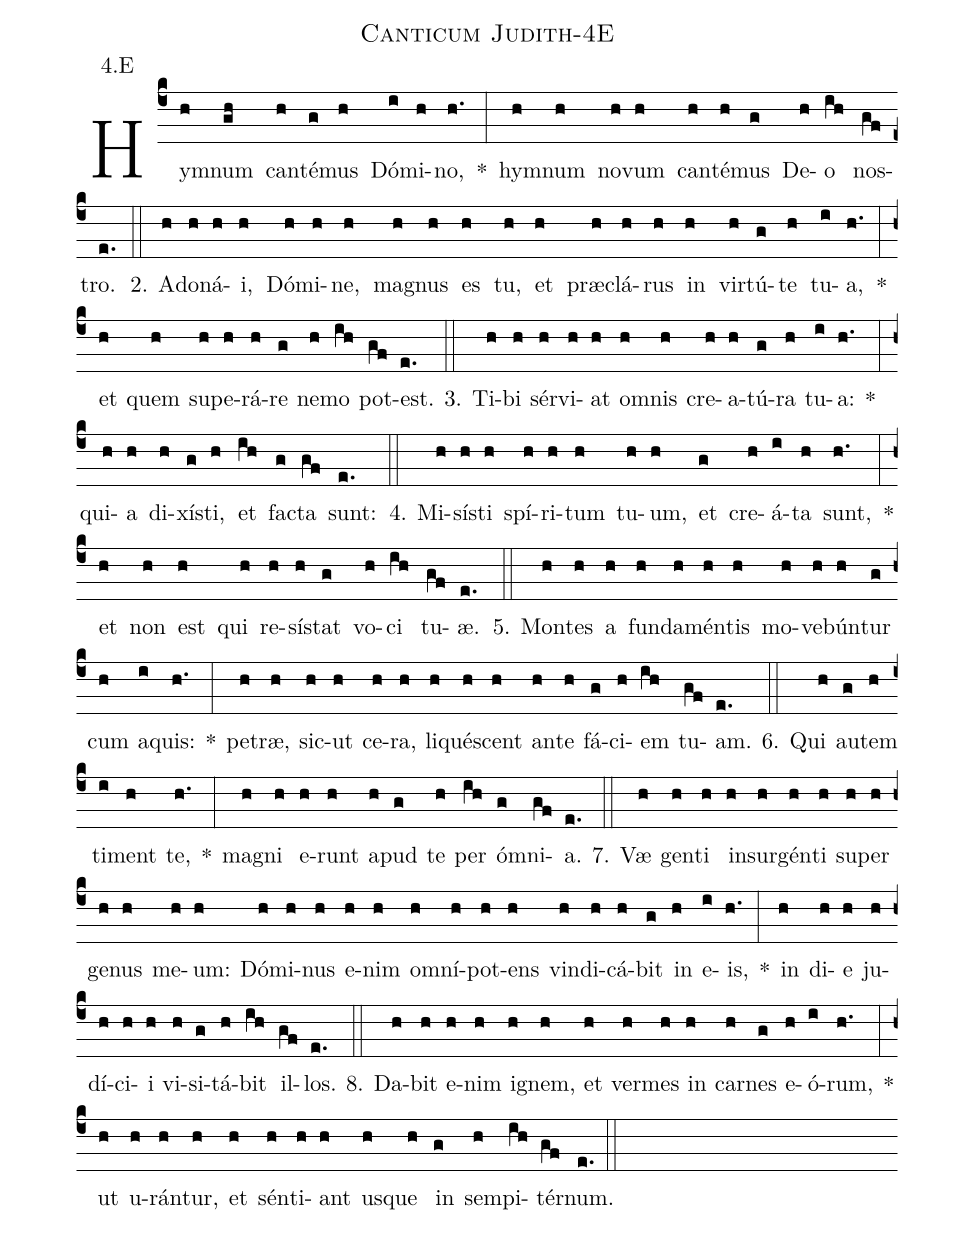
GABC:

name: Canticum Judith-4E;
annotation: 4.E;
%%
(c4)Hym(h)num(gh) can(h)té(g)mus(h) Dó(i)mi(h)no,(h.) *(:) hym(h)num(h) no(h)vum(h) can(h)té(h)mus(g) De(h)o(ih) nos(gf)tro.(e.) (::)
2. A(h)do(h)ná(h)i,(h) Dó(h)mi(h)ne,(h) ma(h)gnus(h) es(h) tu,(h) et(h) præ(h)clá(h)rus(h) in(h) vir(h)tú(g)te(h) tu(i)a,(h.) *(:) et(h) quem(h) su(h)pe(h)rá(h)re(g) ne(h)mo(ih) pot(gf)est.(e.) (::)
3. Ti(h)bi(h) sér(h)vi(h)at(h) om(h)nis(h) cre(h)a(h)tú(g)ra(h) tu(i)a:(h.) *(:) qui(h)a(h) di(h)xís(g)ti,(h) et(ih) fac(g)ta(gf) sunt:(e.) (::)
4. Mi(h)sís(h)ti(h) spí(h)ri(h)tum(h) tu(h)um,(h) et(g) cre(h)á(i)ta(h) sunt,(h.) *(:) et(h) non(h) est(h) qui(h) re(h)sís(h)tat(g) vo(h)ci(ih) tu(gf)æ.(e.) (::)
5. Mon(h)tes(h) a(h) fun(h)da(h)mén(h)tis(h) mo(h)ve(h)bún(h)tur(g) cum(h) a(i)quis:(h.) *(:) pe(h)træ,(h) sic(h)ut(h) ce(h)ra,(h) li(h)qué(h)scent(h) an(h)te(h) fá(g)ci(h)em(ih) tu(gf)am.(e.) (::)
6. Qui(h) au(g)tem(h) ti(i)ment(h) te,(h.) *(:) ma(h)gni(h) e(h)runt(h) a(h)pud(g) te(h) per(ih) óm(g)ni(gf)a.(e.) (::)
7. Væ(h) gen(h)ti(h) in(h)sur(h)gén(h)ti(h) su(h)per(h) ge(h)nus(h) me(h)um:(h) Dó(h)mi(h)nus(h) e(h)nim(h) om(h)ní(h)pot(h)ens(h) vin(h)di(h)cá(h)bit(g) in(h) e(i)is,(h.) *(:) in(h) di(h)e(h) ju(h)dí(h)ci(h)i(h) vi(h)si(g)tá(h)bit(ih) il(gf)los.(e.) (::)
8. Da(h)bit(h) e(h)nim(h) i(h)gnem,(h) et(h) ver(h)mes(h) in(h) car(h)nes(g) e(h)ó(i)rum,(h.) *(:) ut(h) u(h)rán(h)tur,(h) et(h) sén(h)ti(h)ant(h) us(h)que(h) in(g) sem(h)pi(ih)tér(gf)num.(e.) (::)
